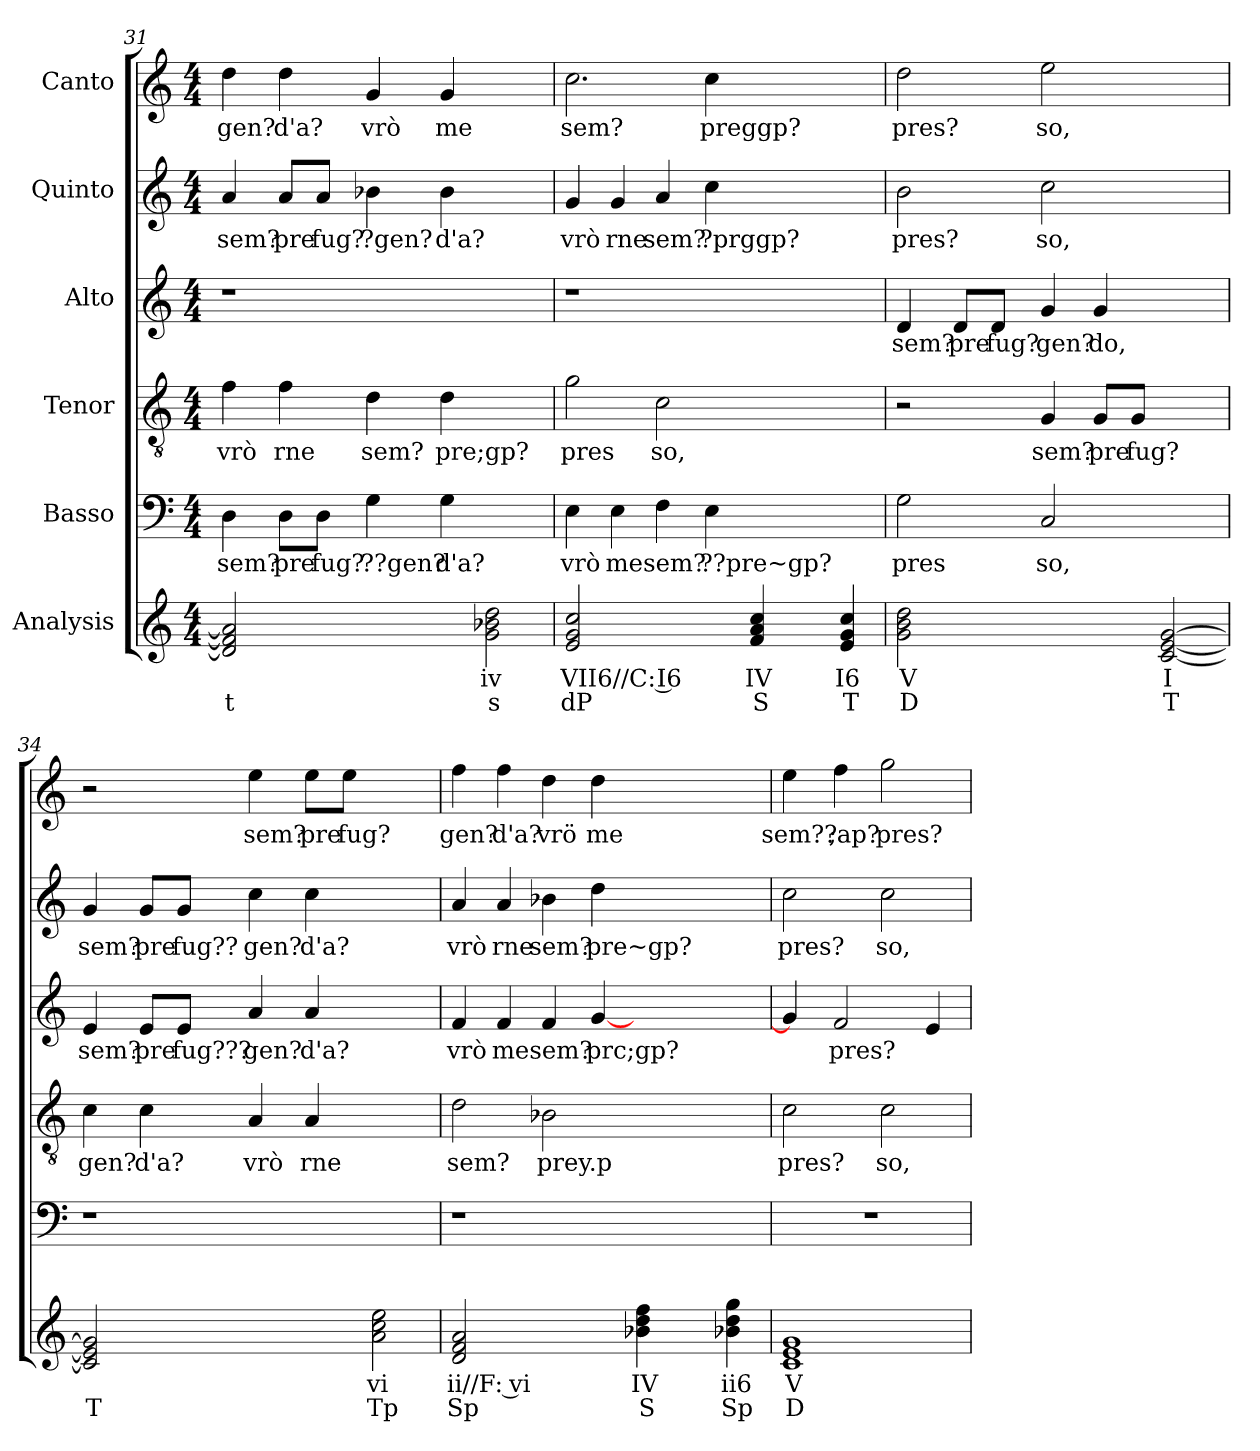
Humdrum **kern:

**kern	**text	**text	**kern	**text	**kern	**text	**kern	**text	**kern	**text	**kern	**text
*part6	*part6	*part6	*part5	*part5	*part4	*part4	*part3	*part3	*part2	*part2	*part1	*part1
*staff6	*staff6	*staff6	*staff5	*staff5	*staff4	*staff4	*staff3	*staff3	*staff2	*staff2	*staff1	*staff1
*I"Analysis	*	*	*I"Basso	*	*I"Tenor	*	*I"Alto	*	*I"Quinto	*	*I"Canto	*
*	*	*	*clefF4	*	*clefGv2	*	*clefG2	*	*clefG2	*	*clefG2	*
*k[]	*	*	*k[]	*	*k[]	*	*k[]	*	*k[]	*	*k[]	*
*M4/4	*	*	*M4/4	*	*M4/4	*	*M4/4	*	*M4/4	*	*M4/4	*
=31	=31	=31	=31	=31	=31	=31	=31	=31	=31	=31	=31	=31
!	!	!	!	!LO:LY:b	!	!	!	!	!	!	!	!
!	!	!	!	!	!	!LO:LY:b	!	!	!	!	!	!
!	!	!	!	!	!	!	!	!	!	!LO:LY:b	!	!
!	!	!	!	!	!	!	!	!	!	!	!	!LO:LY:b
2d] 2f] 2a]	.	t	4D\	sem?	4f\	vrò	1r	.	4a/	sem?	4dd\	gen?
!	!	!	!	!LO:LY:b	!	!	!	!	!	!	!	!
!	!	!	!	!	!	!LO:LY:b	!	!	!	!	!	!
!	!	!	!	!	!	!	!	!	!	!LO:LY:b	!	!
!	!	!	!	!	!	!	!	!	!	!	!	!LO:LY:b
.	.	.	8D\L	pre	4f\	rne	.	.	8a/L	pre	4dd\	d'a?
!	!	!	!	!LO:LY:b	!	!	!	!	!	!	!	!
!	!	!	!	!	!	!	!	!	!	!LO:LY:b	!	!
.	.	.	8D\J	fug?	.	.	.	.	8a/J	fug?	.	.
!	!	!	!	!LO:LY:b	!	!	!	!	!	!	!	!
!	!	!	!	!	!	!LO:LY:b	!	!	!	!	!	!
!	!	!	!	!	!	!	!	!	!	!LO:LY:b	!	!
!	!	!	!	!	!	!	!	!	!	!	!	!LO:LY:b
2ryy	.	.	4G\	??gen?	4d\	sem?	.	.	4b-X\	?gen?	4g/	vrò
!	!	!	!	!LO:LY:b	!	!	!	!	!	!	!	!
!	!	!	!	!	!	!LO:LY:b	!	!	!	!	!	!
!	!	!	!	!	!	!	!	!	!	!LO:LY:b	!	!
!	!	!	!	!	!	!	!	!	!	!	!	!LO:LY:b
.	.	.	4G\	d'a?	4d\	pre;gp?	.	.	4b-\	d'a?	4g/	me
2g 2b-X 2dd	iv	s	2ryy	.	2ryy	.	2ryy	.	2ryy	.	2ryy	.
=32	=32	=32	=32	=32	=32	=32	=32	=32	=32	=32	=32	=32
!	!	!	!	!LO:LY:b	!	!	!	!	!	!	!	!
!	!	!	!	!	!	!LO:LY:b	!	!	!	!	!	!
!	!	!	!	!	!	!	!	!	!	!LO:LY:b	!	!
!	!	!	!	!	!	!	!	!	!	!	!	!LO:LY:b
2e 2g 2cc	VII6//C: I6	dP	4E\	vrò	2g\	pres	1r	.	4g/	vrò	2.cc\	sem?
!	!	!	!	!LO:LY:b	!	!	!	!	!	!	!	!
!	!	!	!	!	!	!	!	!	!	!LO:LY:b	!	!
.	.	.	4E\	me	.	.	.	.	4g/	rne	.	.
!	!	!	!	!LO:LY:b	!	!	!	!	!	!	!	!
!	!	!	!	!	!	!LO:LY:b	!	!	!	!	!	!
!	!	!	!	!	!	!	!	!	!	!LO:LY:b	!	!
2ryy	.	.	4F\	sem?	2c\	so,	.	.	4a/	sem?	.	.
!	!	!	!	!LO:LY:b	!	!	!	!	!	!	!	!
!	!	!	!	!	!	!	!	!	!	!LO:LY:b	!	!
!	!	!	!	!	!	!	!	!	!	!	!	!LO:LY:b
.	.	.	4E\	??pre~gp?	.	.	.	.	4cc\	?prggp?	4cc\	preggp?
4f 4a 4cc	IV	S	2.ryy	.	2.ryy	.	2.ryy	.	2.ryy	.	2.ryy	.
4ryy	.	.	.	.	.	.	.	.	.	.	.	.
4e 4g 4cc	I6	T	.	.	.	.	.	.	.	.	.	.
=33	=33	=33	=33	=33	=33	=33	=33	=33	=33	=33	=33	=33
!	!	!	!	!LO:LY:b	!	!	!	!	!	!	!	!
!	!	!	!	!	!	!	!	!LO:LY:b	!	!	!	!
!	!	!	!	!	!	!	!	!	!	!LO:LY:b	!	!
!	!	!	!	!	!	!	!	!	!	!	!	!LO:LY:b
2g 2b 2dd	V	D	2G\	pres	2r	.	4d/	sem?	2b\	pres?	2dd\	pres?
!	!	!	!	!	!	!	!	!LO:LY:b	!	!	!	!
.	.	.	.	.	.	.	8d/L	pre	.	.	.	.
!	!	!	!	!	!	!	!	!LO:LY:b	!	!	!	!
.	.	.	.	.	.	.	8d/J	fug?	.	.	.	.
!	!	!	!	!LO:LY:b	!	!	!	!	!	!	!	!
!	!	!	!	!	!	!LO:LY:b	!	!	!	!	!	!
!	!	!	!	!	!	!	!	!LO:LY:b	!	!	!	!
!	!	!	!	!	!	!	!	!	!	!LO:LY:b	!	!
!	!	!	!	!	!	!	!	!	!	!	!	!LO:LY:b
2ryy	.	.	2C/	so,	4G/	sem?	4g/	gen?	2cc\	so,	2ee\	so,
!	!	!	!	!	!	!LO:LY:b	!	!	!	!	!	!
!	!	!	!	!	!	!	!	!LO:LY:b	!	!	!	!
.	.	.	.	.	8G/L	pre	4g/	do,	.	.	.	.
!	!	!	!	!	!	!LO:LY:b	!	!	!	!	!	!
.	.	.	.	.	8G/J	fug?	.	.	.	.	.	.
[2c [2e [2g	I	T	2ryy	.	2ryy	.	2ryy	.	2ryy	.	2ryy	.
=34	=34	=34	=34	=34	=34	=34	=34	=34	=34	=34	=34	=34
!	!	!	!	!	!	!LO:LY:b	!	!	!	!	!	!
!	!	!	!	!	!	!	!	!LO:LY:b	!	!	!	!
!	!	!	!	!	!	!	!	!	!	!LO:LY:b	!	!
2c] 2e] 2g]	.	T	1r	.	4c\	gen?	4e/	sem?	4g/	sem?	2r	.
!	!	!	!	!	!	!LO:LY:b	!	!	!	!	!	!
!	!	!	!	!	!	!	!	!LO:LY:b	!	!	!	!
!	!	!	!	!	!	!	!	!	!	!LO:LY:b	!	!
.	.	.	.	.	4c\	d'a?	8e/L	pre	8g/L	pre	.	.
!	!	!	!	!	!	!	!	!LO:LY:b	!	!	!	!
!	!	!	!	!	!	!	!	!	!	!LO:LY:b	!	!
.	.	.	.	.	.	.	8e/J	fug???	8g/J	fug??	.	.
!	!	!	!	!	!	!LO:LY:b	!	!	!	!	!	!
!	!	!	!	!	!	!	!	!LO:LY:b	!	!	!	!
!	!	!	!	!	!	!	!	!	!	!LO:LY:b	!	!
!	!	!	!	!	!	!	!	!	!	!	!	!LO:LY:b
2ryy	.	.	.	.	4A/	vrò	4a/	gen?	4cc\	gen?	4ee\	sem?
!	!	!	!	!	!	!LO:LY:b	!	!	!	!	!	!
!	!	!	!	!	!	!	!	!LO:LY:b	!	!	!	!
!	!	!	!	!	!	!	!	!	!	!LO:LY:b	!	!
!	!	!	!	!	!	!	!	!	!	!	!	!LO:LY:b
.	.	.	.	.	4A/	rne	4a/	d'a?	4cc\	d'a?	8ee\L	pre
!	!	!	!	!	!	!	!	!	!	!	!	!LO:LY:b
.	.	.	.	.	.	.	.	.	.	.	8ee\J	fug?
2a 2cc 2ee	vi	Tp	2ryy	.	2ryy	.	2ryy	.	2ryy	.	2ryy	.
=35	=35	=35	=35	=35	=35	=35	=35	=35	=35	=35	=35	=35
!	!	!	!	!	!	!LO:LY:b	!	!	!	!	!	!
!	!	!	!	!	!	!	!	!LO:LY:b	!	!	!	!
!	!	!	!	!	!	!	!	!	!	!LO:LY:b	!	!
!	!	!	!	!	!	!	!	!	!	!	!	!LO:LY:b
2d 2f 2a	ii//F: vi	Sp	1r	.	2d\	sem?	4f/	vrò	4a/	vrò	4ff\	gen?
!	!	!	!	!	!	!	!	!LO:LY:b	!	!	!	!
!	!	!	!	!	!	!	!	!	!	!LO:LY:b	!	!
!	!	!	!	!	!	!	!	!	!	!	!	!LO:LY:b
.	.	.	.	.	.	.	4f/	me	4a/	rne	4ff\	d'a?
!	!	!	!	!	!	!LO:LY:b	!	!	!	!	!	!
!	!	!	!	!	!	!	!	!LO:LY:b	!	!	!	!
!	!	!	!	!	!	!	!	!	!	!LO:LY:b	!	!
!	!	!	!	!	!	!	!	!	!	!	!	!LO:LY:b
2ryy	.	.	.	.	2B-X\	prey.p	4f/	sem?	4b-X\	sem?	4dd\	vrö
!	!	!	!	!	!	!	!	!LO:LY:b	!	!	!	!
!	!	!	!	!	!	!	!	!	!	!LO:LY:b	!	!
!	!	!	!	!	!	!	!	!	!	!	!	!LO:LY:b
.	.	.	.	.	.	.	[4g/	prc;gp?	4dd\	pre~gp?	4dd\	me
4b-X 4dd 4ff	IV	S	2.ryy	.	2.ryy	.	2.ryy	.	2.ryy	.	2.ryy	.
4ryy	.	.	.	.	.	.	.	.	.	.	.	.
4b-X 4dd 4gg	ii6	Sp	.	.	.	.	.	.	.	.	.	.
=36	=36	=36	=36	=36	=36	=36	=36	=36	=36	=36	=36	=36
!	!	!	!	!	!	!LO:LY:b	!	!	!	!	!	!
!	!	!	!	!	!	!	!	!	!	!LO:LY:b	!	!
!	!	!	!	!	!	!	!	!	!	!	!	!LO:LY:b
1c 1e 1g	V	D	1r	.	2c\	pres?	4g/]	.	2cc\	pres?	4ee\	sem??
!	!	!	!	!	!	!	!	!LO:LY:b	!	!	!	!
!	!	!	!	!	!	!	!	!	!	!	!	!LO:LY:b
.	.	.	.	.	.	.	2f/	pres?	.	.	4ff\	;ap?
!	!	!	!	!	!	!LO:LY:b	!	!	!	!	!	!
!	!	!	!	!	!	!	!	!	!	!LO:LY:b	!	!
!	!	!	!	!	!	!	!	!	!	!	!	!LO:LY:b
.	.	.	.	.	2c\	so,	.	.	2cc\	so,	2gg\	pres?
.	.	.	.	.	.	.	4e/	.	.	.	.	.
=	=	=	=	=	=	=	=	=	=	=	=	=
*-	*-	*-	*-	*-	*-	*-	*-	*-	*-	*-	*-	*-
